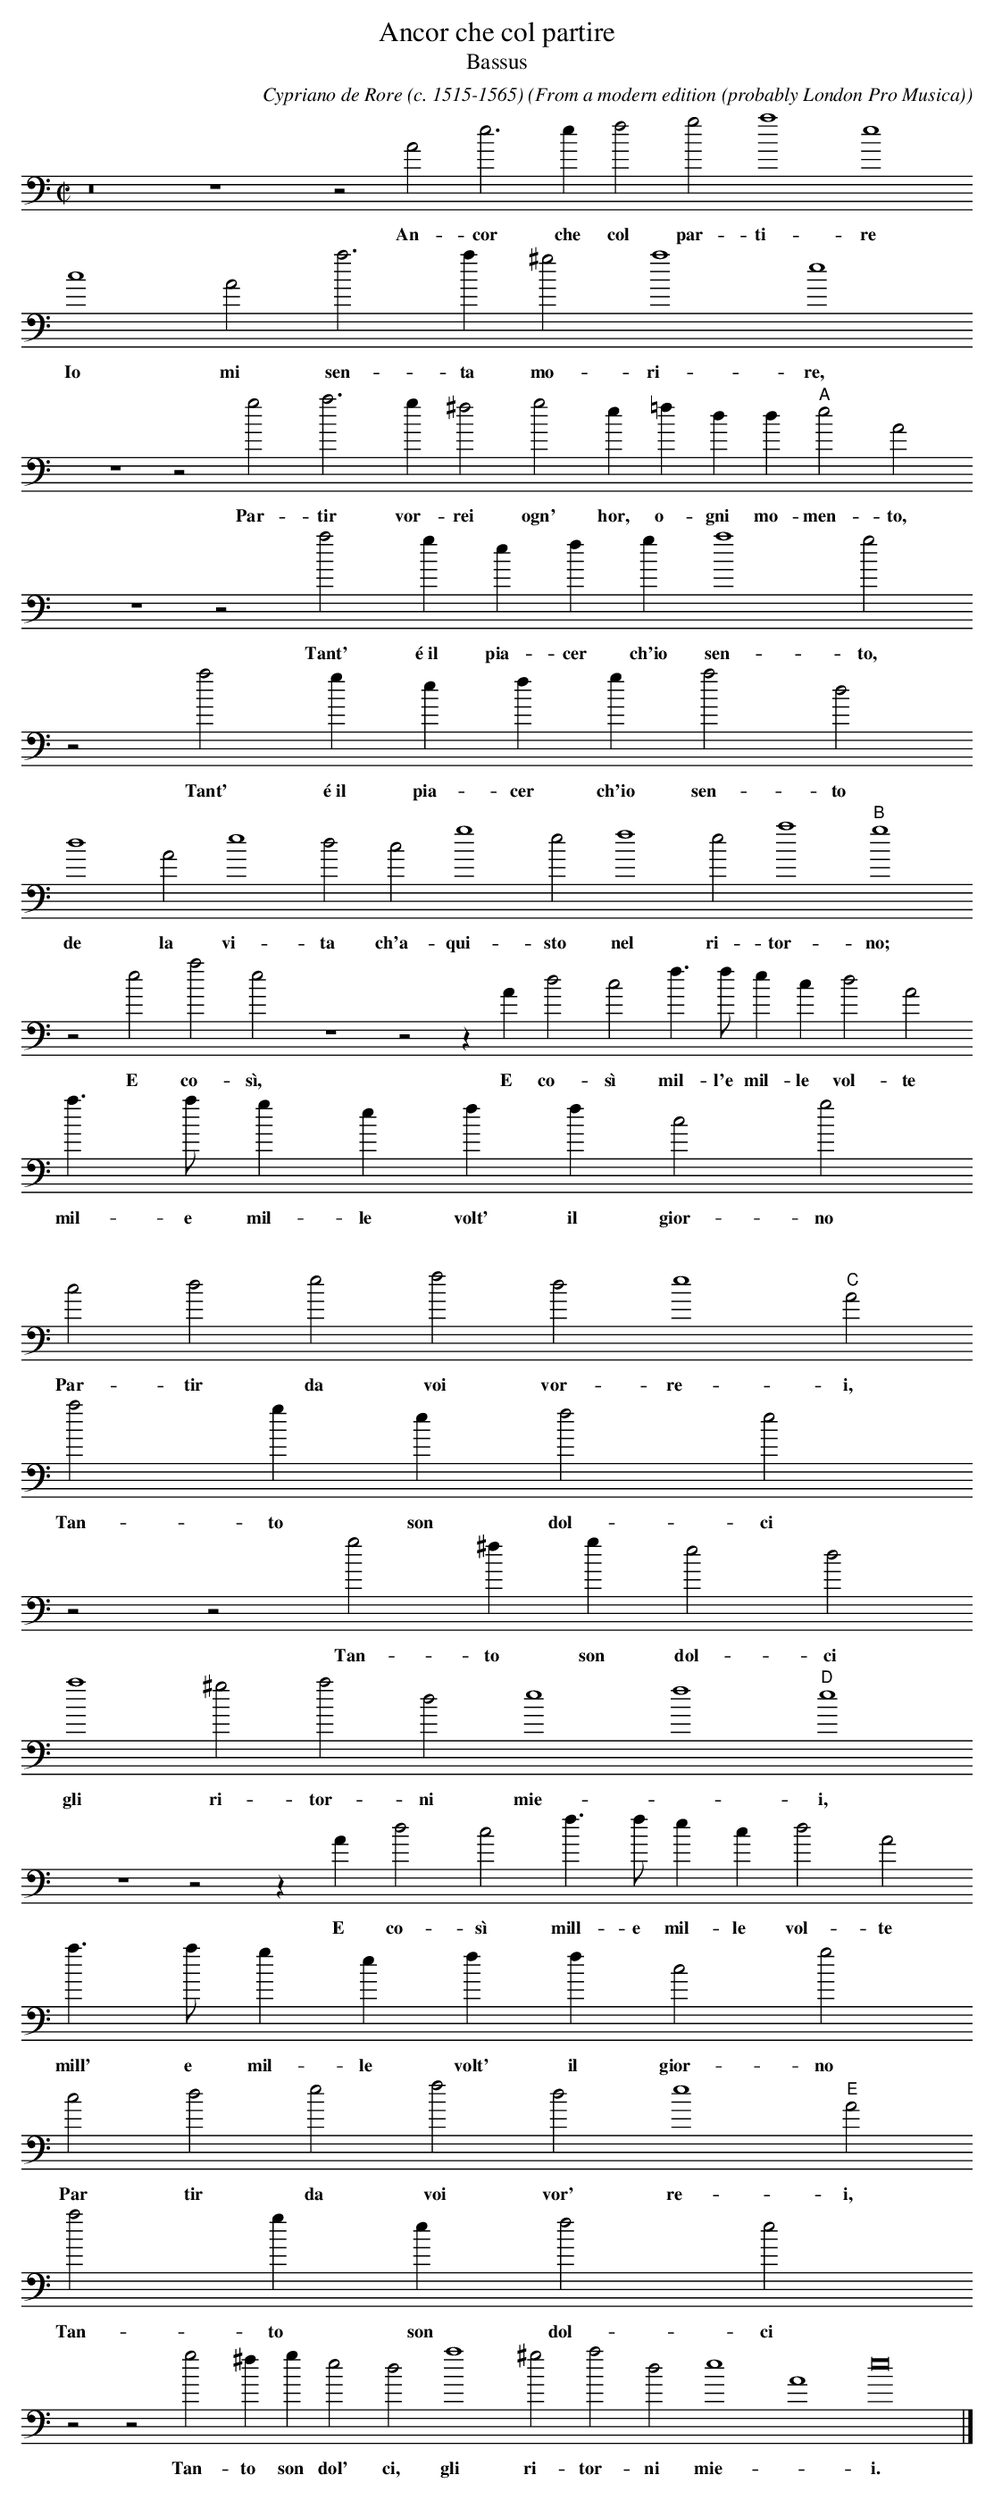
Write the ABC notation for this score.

X:1
O:From a modern edition (probably London Pro Musica)
T:Ancor che col partire
T:Bassus
C:Cypriano de Rore (c. 1515-1565)
M:C|
L:1/2
K:E phr bass
z4 z2 z A e > e f g a2 e2
w:An- cor che col par- ti- re
c2 A a > a ^g a2 e2
w:Io mi sen- ta mo- ri- re,
z2 z g a > g ^f g e/ =f/ d/ d/ "A"e A
w:Par- tir vor- rei ogn' hor, o- gni mo- men- to,
z2 z a g/ e/ f/ g/ a2 g
w:Tant' é~il pia- cer ch'io sen- to,
z a g/ e/ f/ g/ a d
w:Tant' é~il pia- cer ch'io sen- to
d2 A e2 d c g2 e f2 e a2 "B"g2
w:de la vi- ta ch'a- qui- sto nel ri- tor- no;
z e a e z2 z z/ A/ d c f3/4 f// e/ c/ d A
w:E co- sì, E co- sì mil- l'e mil- le vol- te
a3/4 a// g/ e/ f/ f/ c g
w:mil- e mil- le volt' il gior- no
c d e f d e2 "C"A
w:Par- tir da voi vor- re- i,
a g/ e/ f e
w:Tan- to son dol- ci
z z g ^f/ g/ e d
w:Tan- to son dol- ci
a2 ^g a d e2 f2 "D"e2
w:gli ri- tor- ni mie- * i,
z2 z z/ A/ d c f3/4 f// e/ c/ d A
w:E co- sì mill- e mil- le vol- te
a3/4 a// g/ e/ f/ f/ c g
w:mill' e mil- le volt' il gior- no
c d e f d e2 "E"A
w:Par tir da voi vor' re- i,
a g/ e/ f e
w:Tan- to son dol- ci
z z g ^f/ g/ e d a2 ^g a d e2 A2 e4 |]
w:Tan- to son dol' ci, gli ri- tor- ni  mie- * i.
